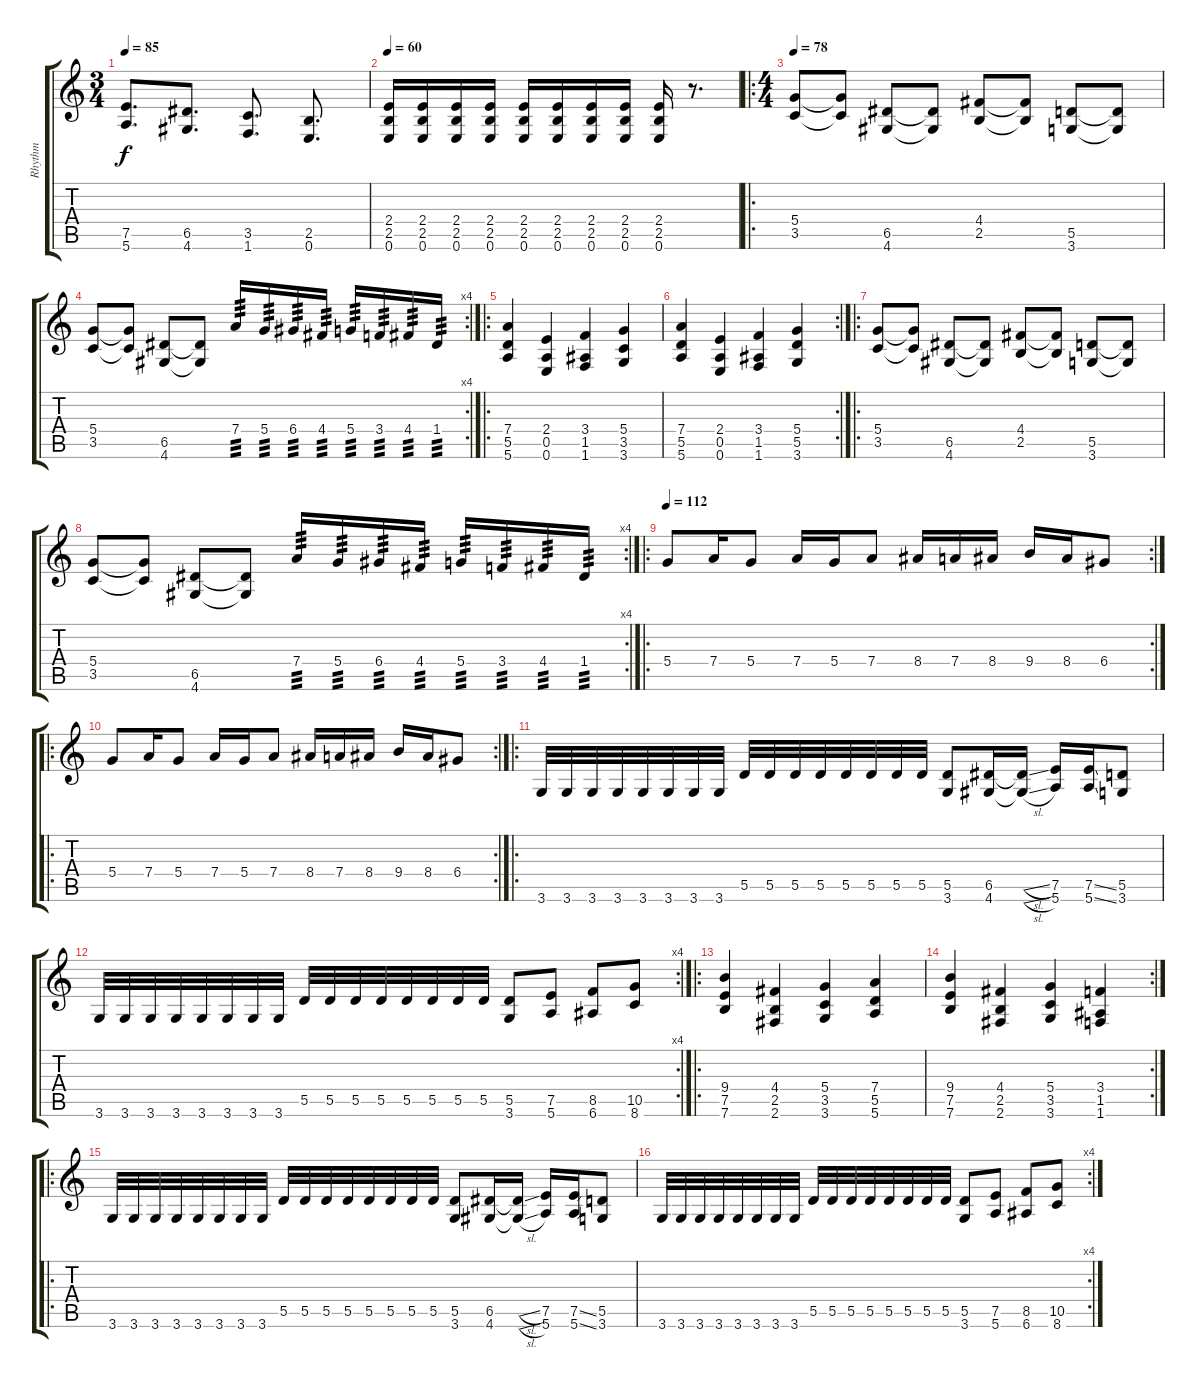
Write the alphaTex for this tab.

\track ("Rhythm" "Rhythm") {instrument distortionguitar}
\staff {score tabs}
\tuning (E4 B3 G3 D3 A2 E2) {hide}
\ts (3 4)
\tempo 85
\clef g2
\ks c
(7.5 5.6).8{d dy f} (6.5 4.6).8{d} (3.5 1.6).8{d} (2.5 0.6).8{d} |
\tempo 58
\tempo 60
(2.4 2.5 0.6).16 (2.4 2.5 0.6).16 (2.4 2.5 0.6).16 (2.4 2.5 0.6).16 (2.4 2.5 0.6).16 (2.4 2.5 0.6).16 (2.4 2.5 0.6).16 (2.4 2.5 0.6).16 (2.4 2.5 0.6).16 r.8{d} |
\ro
\ts (4 4)
\tempo 78
(5.4 3.5).8 (5.4{t} 3.5{t}).8 (6.5 4.6).8 (6.5{t} 4.6{t}).8 (4.4 2.5).8 (4.4{t} 2.5{t}).8 (5.5 3.6).8 (5.5{t} 3.6{t}).8 |
\rc 4
(5.4 3.5).8 (5.4{t} 3.5{t}).8 (6.5 4.6).8 (6.5{t} 4.6{t}).8 7.4.16{tp 3} 5.4.16{tp 3} 6.4.16{tp 3} 4.4.16{tp 3} 5.4.16{tp 3} 3.4.16{tp 3} 4.4.16{tp 3} 1.4.16{tp 3} |
\ro
(7.4 5.5 5.6).4 (2.4 0.5 0.6).4 (3.4 1.5 1.6).4 (5.4 3.5 3.6).4 |
\rc 2
(7.4 5.5 5.6).4 (2.4 0.5 0.6).4 (3.4 1.5 1.6).4 (5.4 5.5 3.6).4 |
\ro
(5.4 3.5).8 (5.4{t} 3.5{t}).8 (6.5 4.6).8 (6.5{t} 4.6{t}).8 (4.4 2.5).8 (4.4{t} 2.5{t}).8 (5.5 3.6).8 (5.5{t} 3.6{t}).8 |
\rc 4
(5.4 3.5).8 (5.4{t} 3.5{t}).8 (6.5 4.6).8 (6.5{t} 4.6{t}).8 7.4.16{tp 3} 5.4.16{tp 3} 6.4.16{tp 3} 4.4.16{tp 3} 5.4.16{tp 3} 3.4.16{tp 3} 4.4.16{tp 3} 1.4.16{tp 3} |
\ro
\rc 2
\tempo 112
5.4.8 7.4.16 5.4.8 7.4.16 5.4.16 7.4.8 8.4.16 7.4.16 8.4.16 9.4.16 8.4.16 6.4.8 |
\ro
\rc 2
5.4.8 7.4.16 5.4.8 7.4.16 5.4.16 7.4.8 8.4.16 7.4.16 8.4.16 9.4.16 8.4.16 6.4.8 |
\ro
3.6.32 3.6.32 3.6.32 3.6.32 3.6.32 3.6.32 3.6.32 3.6.32 5.5.32 5.5.32 5.5.32 5.5.32 5.5.32 5.5.32 5.5.32 5.5.32 (5.5 3.6).8 (6.5 4.6).16 (6.5{sl t} 4.6{sl t}).16 (7.5 5.6).16 (7.5{ss} 5.6{ss}).16 (5.5 3.6).8 |
\rc 4
3.6.32 3.6.32 3.6.32 3.6.32 3.6.32 3.6.32 3.6.32 3.6.32 5.5.32 5.5.32 5.5.32 5.5.32 5.5.32 5.5.32 5.5.32 5.5.32 (5.5 3.6).8 (7.5 5.6).8 (8.5 6.6).8 (10.5 8.6).8 |
\ro
(9.4 7.5 7.6).4 (4.4 2.5 2.6).4 (5.4 3.5 3.6).4 (7.4 5.5 5.6).4 |
\rc 2
(9.4 7.5 7.6).4 (4.4 2.5 2.6).4 (5.4 3.5 3.6).4 (3.4 1.5 1.6).4 |
\ro
3.6.32 3.6.32 3.6.32 3.6.32 3.6.32 3.6.32 3.6.32 3.6.32 5.5.32 5.5.32 5.5.32 5.5.32 5.5.32 5.5.32 5.5.32 5.5.32 (5.5 3.6).8 (6.5 4.6).16 (6.5{sl t} 4.6{sl t}).16 (7.5 5.6).16 (7.5{ss} 5.6{ss}).16 (5.5 3.6).8 |
\rc 4
3.6.32 3.6.32 3.6.32 3.6.32 3.6.32 3.6.32 3.6.32 3.6.32 5.5.32 5.5.32 5.5.32 5.5.32 5.5.32 5.5.32 5.5.32 5.5.32 (5.5 3.6).8 (7.5 5.6).8 (8.5 6.6).8 (10.5 8.6).8
